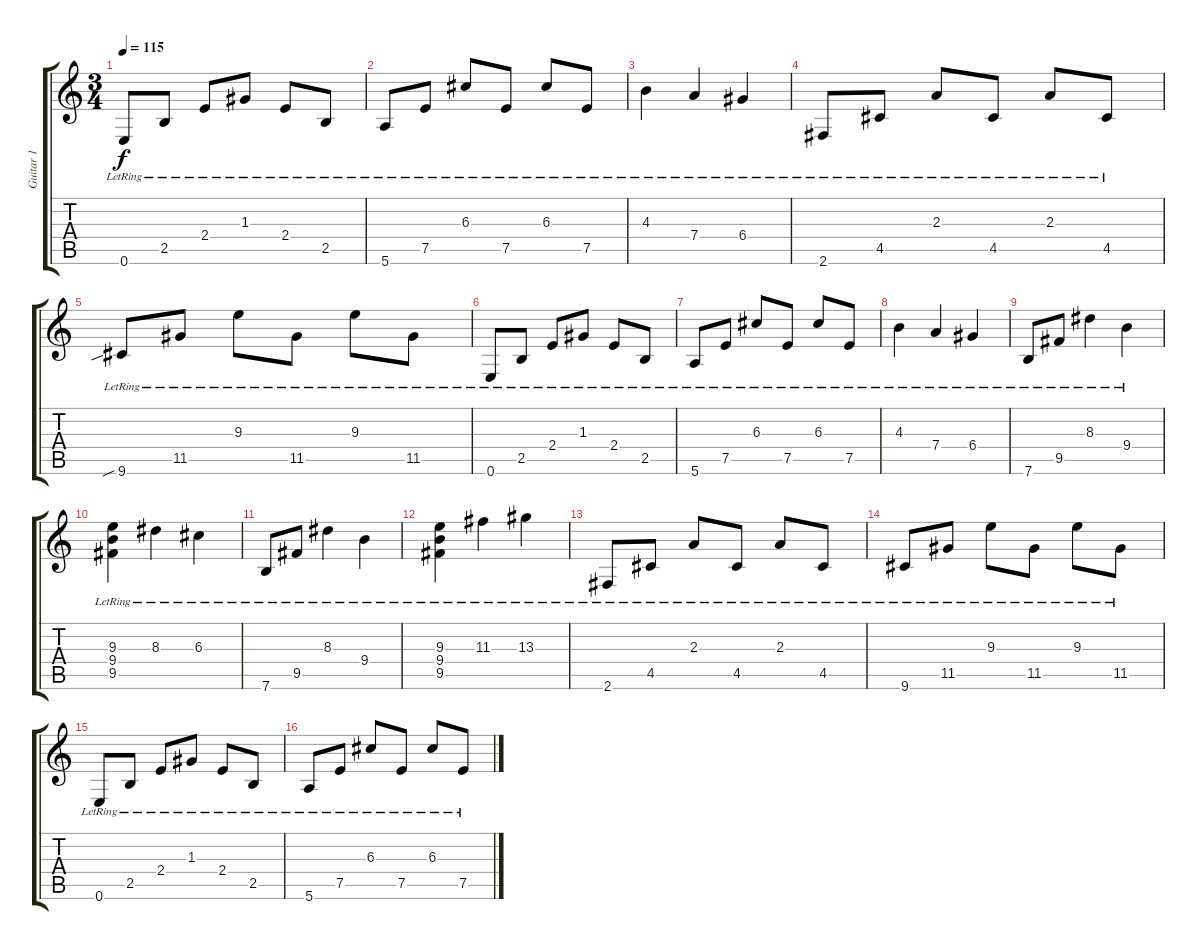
\track ("Guitar 1" "Guitar 1") {instrument electricguitarjazz}
\staff {score tabs}
\tuning (E4 B3 G3 D3 A2 E2) {hide}
\ts (3 4)
\tempo 115
\clef g2
\ks c
0.6{lr}.8{dy f} 2.5{lr}.8 2.4{lr}.8 1.3{lr}.8 2.4{lr}.8 2.5{lr}.8 |
5.6{lr}.8 7.5{lr}.8 6.3{lr}.8 7.5{lr}.8 6.3{lr}.8 7.5{lr}.8 |
4.3{lr}.4 7.4{lr}.4 6.4{lr}.4 |
2.6{lr}.8 4.5{lr}.8 2.3{lr}.8 4.5{lr}.8 2.3{lr}.8 4.5{lr}.8 |
9.6{sib lr}.8 11.5{lr}.8 9.3{lr}.8 11.5{lr}.8 9.3{lr}.8 11.5{lr}.8 |
0.6{lr}.8 2.5{lr}.8 2.4{lr}.8 1.3{lr}.8 2.4{lr}.8 2.5{lr}.8 |
5.6{lr}.8 7.5{lr}.8 6.3{lr}.8 7.5{lr}.8 6.3{lr}.8 7.5{lr}.8 |
4.3{lr}.4 7.4{lr}.4 6.4{lr}.4 |
7.6{lr}.8 9.5{lr}.8 8.3{lr}.4 9.4{lr}.4 |
(9.3 9.4 9.5{lr}).4 8.3{lr}.4 6.3{lr}.4 |
7.6{lr}.8 9.5{lr}.8 8.3{lr}.4 9.4{lr}.4 |
(9.3 9.4{lr} 9.5).4 11.3{lr}.4 13.3{lr}.4 |
2.6{lr}.8 4.5{lr}.8 2.3{lr}.8 4.5{lr}.8 2.3{lr}.8 4.5{lr}.8 |
9.6{lr}.8 11.5{lr}.8 9.3{lr}.8 11.5{lr}.8 9.3{lr}.8 11.5{lr}.8 |
0.6{lr}.8 2.5{lr}.8 2.4{lr}.8 1.3{lr}.8 2.4{lr}.8 2.5{lr}.8 |
5.6{lr}.8 7.5{lr}.8 6.3{lr}.8 7.5{lr}.8 6.3{lr}.8 7.5{lr}.8
